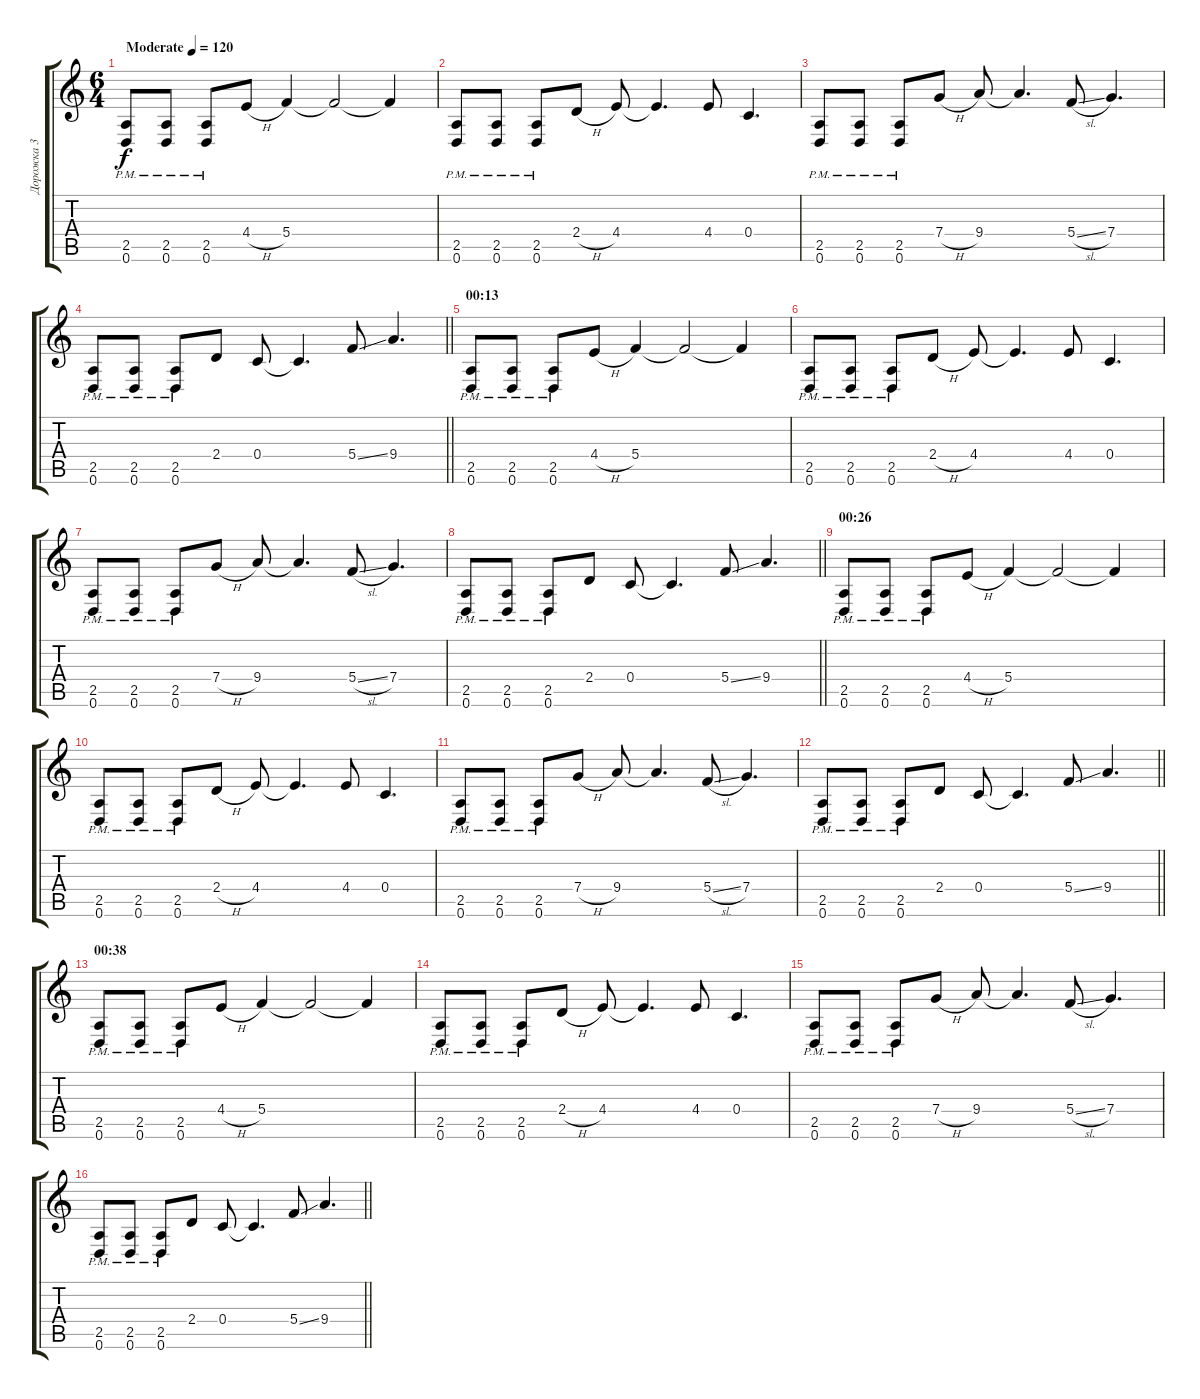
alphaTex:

\track ("Дорожка 3" "Дорожка 3") {instrument distortionguitar}
\staff {score tabs}
\tuning (D4 A3 F3 C3 G2 D2) {hide}
\ts (6 4)
\tempo (120 "Moderate")
\clef g2
\ks c
(2.5{pm} 0.6{pm}).8{dy f instrument distortionguitar} (2.5{pm} 0.6{pm}).8 (2.5{pm} 0.6{pm}).8 4.4{h}.8 5.4.4 5.4{t}.2 5.4{t}.4 |
(2.5{pm} 0.6{pm}).8 (2.5{pm} 0.6{pm}).8 (2.5{pm} 0.6{pm}).8 2.4{h}.8 4.4.8 4.4{t}.4{d} 4.4.8 0.4.4{d} |
(2.5{pm} 0.6{pm}).8 (2.5{pm} 0.6{pm}).8 (2.5{pm} 0.6{pm}).8 7.4{h}.8 9.4.8 9.4{t}.4{d} 5.4{sl}.8 7.4.4{d} |
\barLineRight lightlight
(2.5{pm} 0.6{pm}).8 (2.5{pm} 0.6{pm}).8 (2.5{pm} 0.6{pm}).8 2.4.8 0.4.8 0.4{t}.4{d} 5.4{ss}.8 9.4.4{d} |
\section ("" "00:13")
(2.5{pm} 0.6{pm}).8 (2.5{pm} 0.6{pm}).8 (2.5{pm} 0.6{pm}).8 4.4{h}.8 5.4.4 5.4{t}.2 5.4{t}.4 |
(2.5{pm} 0.6{pm}).8 (2.5{pm} 0.6{pm}).8 (2.5{pm} 0.6{pm}).8 2.4{h}.8 4.4.8 4.4{t}.4{d} 4.4.8 0.4.4{d} |
(2.5{pm} 0.6{pm}).8 (2.5{pm} 0.6{pm}).8 (2.5{pm} 0.6{pm}).8 7.4{h}.8 9.4.8 9.4{t}.4{d} 5.4{sl}.8 7.4.4{d} |
\barLineRight lightlight
(2.5{pm} 0.6{pm}).8 (2.5{pm} 0.6{pm}).8 (2.5{pm} 0.6{pm}).8 2.4.8 0.4.8 0.4{t}.4{d} 5.4{ss}.8 9.4.4{d} |
\section ("" "00:26")
(2.5{pm} 0.6{pm}).8 (2.5{pm} 0.6{pm}).8 (2.5{pm} 0.6{pm}).8 4.4{h}.8 5.4.4 5.4{t}.2 5.4{t}.4 |
(2.5{pm} 0.6{pm}).8 (2.5{pm} 0.6{pm}).8 (2.5{pm} 0.6{pm}).8 2.4{h}.8 4.4.8 4.4{t}.4{d} 4.4.8 0.4.4{d} |
(2.5{pm} 0.6{pm}).8 (2.5{pm} 0.6{pm}).8 (2.5{pm} 0.6{pm}).8 7.4{h}.8 9.4.8 9.4{t}.4{d} 5.4{sl}.8 7.4.4{d} |
\barLineRight lightlight
(2.5{pm} 0.6{pm}).8 (2.5{pm} 0.6{pm}).8 (2.5{pm} 0.6{pm}).8 2.4.8 0.4.8 0.4{t}.4{d} 5.4{ss}.8 9.4.4{d} |
\section ("" "00:38")
(2.5{pm} 0.6{pm}).8 (2.5{pm} 0.6{pm}).8 (2.5{pm} 0.6{pm}).8 4.4{h}.8 5.4.4 5.4{t}.2 5.4{t}.4 |
(2.5{pm} 0.6{pm}).8 (2.5{pm} 0.6{pm}).8 (2.5{pm} 0.6{pm}).8 2.4{h}.8 4.4.8 4.4{t}.4{d} 4.4.8 0.4.4{d} |
(2.5{pm} 0.6{pm}).8 (2.5{pm} 0.6{pm}).8 (2.5{pm} 0.6{pm}).8 7.4{h}.8 9.4.8 9.4{t}.4{d} 5.4{sl}.8 7.4.4{d} |
\barLineRight lightlight
(2.5{pm} 0.6{pm}).8 (2.5{pm} 0.6{pm}).8 (2.5{pm} 0.6{pm}).8 2.4.8 0.4.8 0.4{t}.4{d} 5.4{ss}.8 9.4.4{d}
